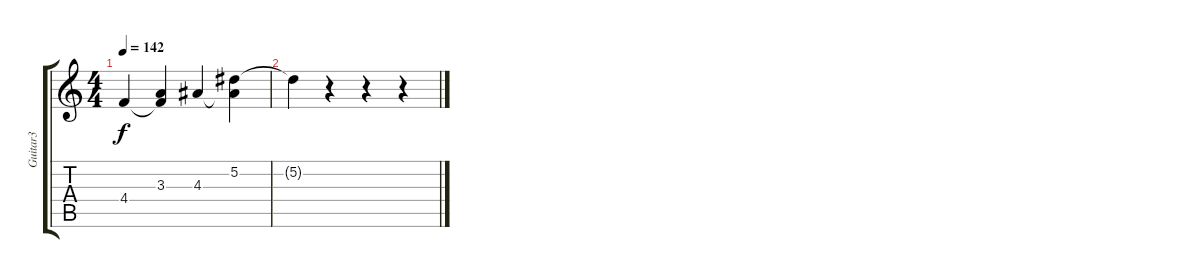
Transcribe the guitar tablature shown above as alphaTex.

\track ("Guitar3" "Guitar3") {instrument distortionguitar}
\staff {score tabs}
\tuning (Eb4 Bb3 Gb3 Db3 Ab2 Eb2) {hide}
\ts (4 4)
\tempo 142
\clef g2
\ks c
4.4.4{dy f} (3.3 4.4{t}).4 4.3.4 (5.2 4.3{t}).4 |
5.2{t}.4 r.4 r.4 r.4
